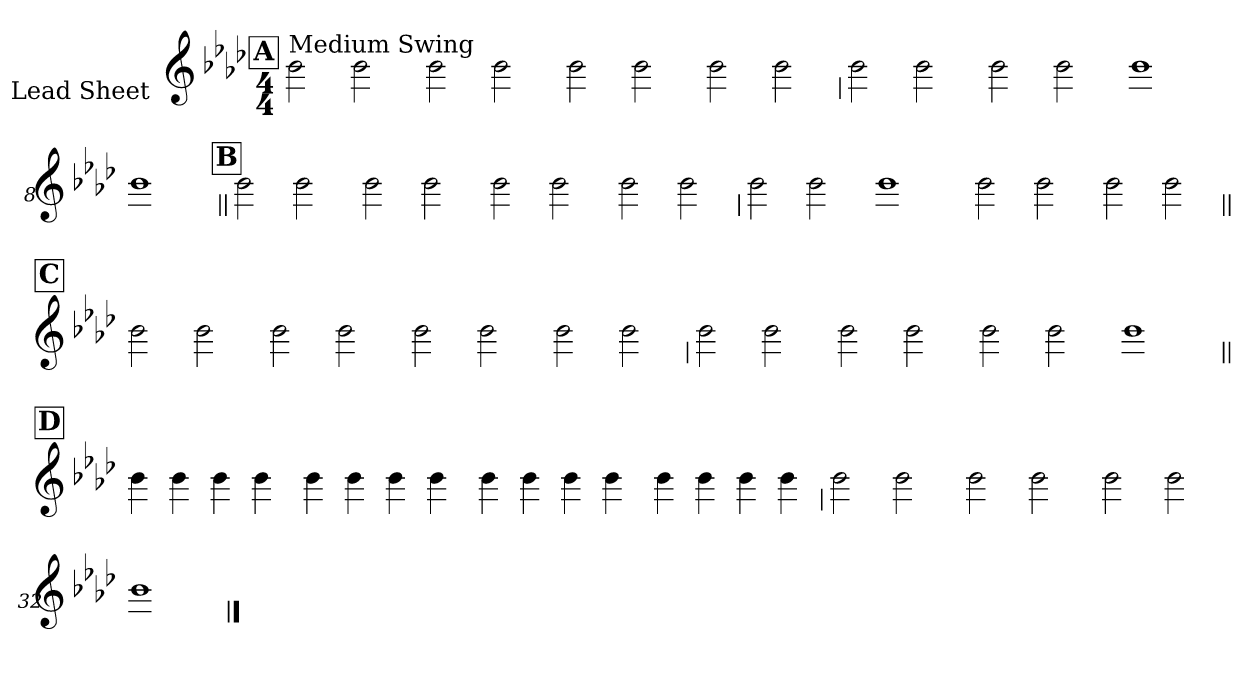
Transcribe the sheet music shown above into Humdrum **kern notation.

**kern
*part1
*staff1
*I"Lead Sheet
*stria0
*clefG2
*k[b-e-a-d-]
*A-:
*M4/4
!!LO:REH:place=s1:a:t=A
=1||
!LO:TX:a:t=Medium Swing
2b-
2b-
=2-
2b-
2b-
=3-
2b-
2b-
=4-
2b-
2b-
!!LO:LB:g=z
=5
2b-
2b-
=6-
2b-
2b-
=7-
1b-
=8-
1b-
!!LO:LB:g=z
!!LO:REH:place=s1:a:t=B
=9||
2b-
2b-
=10-
2b-
2b-
=11-
2b-
2b-
=12-
2b-
2b-
!!LO:LB:g=z
=13
2b-
2b-
=14-
1b-
=15-
2b-
2b-
=16-
2b-
2b-
!!LO:LB:g=z
!!LO:REH:place=s1:a:t=C
=17||
2b-
2b-
=18-
2b-
2b-
=19-
2b-
2b-
=20-
2b-
2b-
!!LO:LB:g=z
=21
2b-
2b-
=22-
2b-
2b-
=23-
2b-
2b-
=24-
1b-
!!LO:LB:g=z
!!LO:REH:place=s1:a:t=D
=25||
4b-
4b-
4b-
4b-
=26-
4b-
4b-
4b-
4b-
=27-
4b-
4b-
4b-
4b-
=28-
4b-
4b-
4b-
4b-
!!LO:LB:g=z
=29
2b-
2b-
=30-
2b-
2b-
=31-
2b-
2b-
=32-
1b-
==
*-
